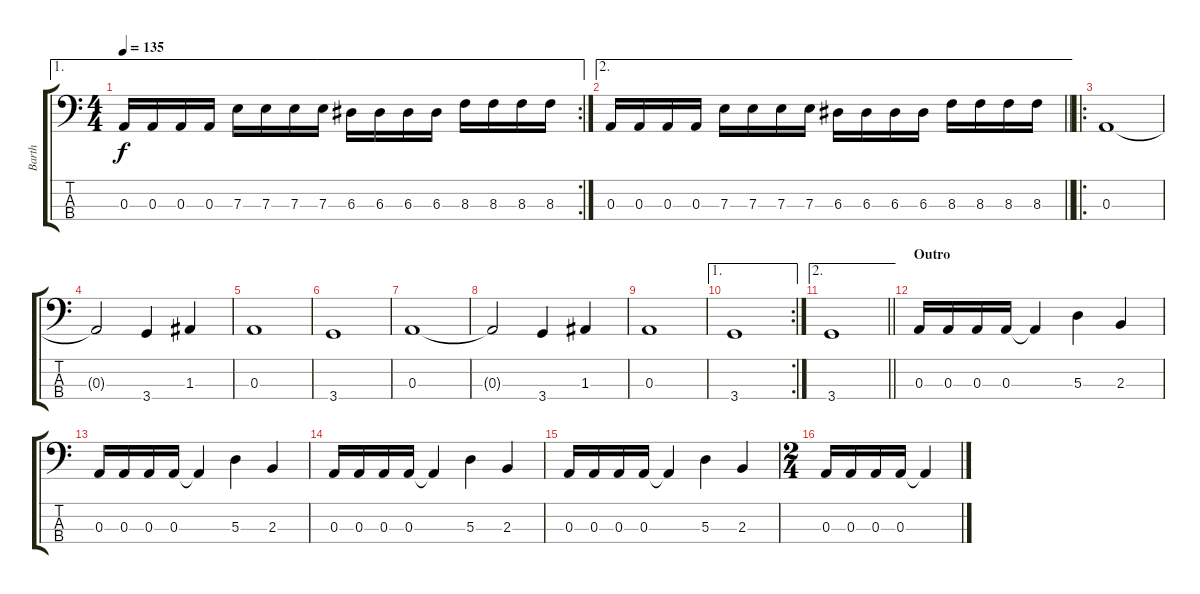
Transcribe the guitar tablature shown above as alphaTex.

\track ("Barth" "Barth") {instrument electricbasspick}
\staff {score tabs}
\tuning (G2 D2 A1 E1) {hide}
\ae 1
\rc 2
\ts (4 4)
\tempo 135
\clef f4
\ks c
0.3.16{dy f} 0.3.16 0.3.16 0.3.16 7.3.16 7.3.16 7.3.16 7.3.16 6.3.16 6.3.16 6.3.16 6.3.16 8.3.16 8.3.16 8.3.16 8.3.16 |
\ae 2
\barLineRight lightlight
0.3.16 0.3.16 0.3.16 0.3.16 7.3.16 7.3.16 7.3.16 7.3.16 6.3.16 6.3.16 6.3.16 6.3.16 8.3.16 8.3.16 8.3.16 8.3.16 |
\ro
\section ("" "")
0.3.1 |
0.3{t}.2 3.4.4 1.3.4 |
0.3.1 |
3.4.1 |
0.3.1 |
0.3{t}.2 3.4.4 1.3.4 |
0.3.1 |
\ae 1
\rc 2
3.4.1 |
\ae 2
\barLineRight lightlight
3.4.1 |
\section ("" "Outro")
0.3.16 0.3.16 0.3.16 0.3.16 0.3{t}.4 5.3.4 2.3.4 |
0.3.16 0.3.16 0.3.16 0.3.16 0.3{t}.4 5.3.4 2.3.4 |
0.3.16 0.3.16 0.3.16 0.3.16 0.3{t}.4 5.3.4 2.3.4 |
0.3.16 0.3.16 0.3.16 0.3.16 0.3{t}.4 5.3.4 2.3.4 |
\ts (2 4)
0.3.16 0.3.16 0.3.16 0.3.16 0.3{t}.4
